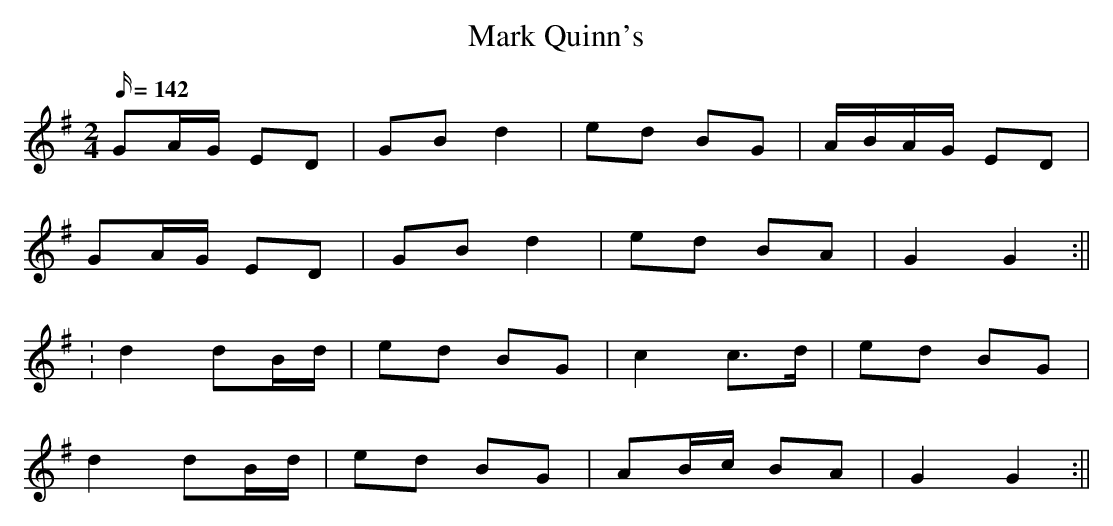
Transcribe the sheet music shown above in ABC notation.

X:1
T:Mark Quinn's
M:2/4
L:1/16
Q:142
K:G
G2AG E2D2 | G2B2 d4 | e2d2 B2G2 | ABAG E2D2 |
G2AG E2D2 | G2B2 d4 | e2d2 B2A2 | G4 G4 :||
: d4 d2Bd | e2d2 B2G2 | c4 c3d | e2d2 B2G2 |
 d4 d2Bd | e2d2 B2G2 | A2Bc B2A2 | G4 G4 :||
